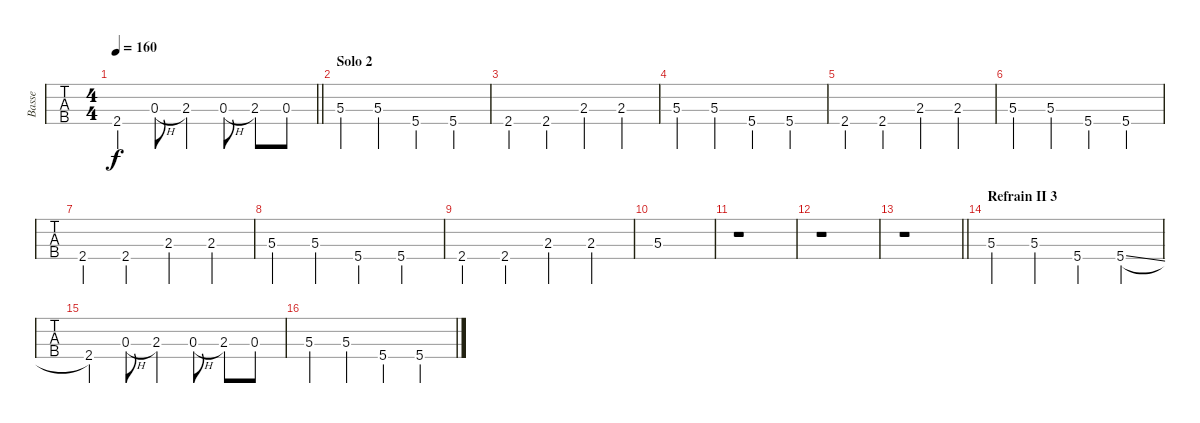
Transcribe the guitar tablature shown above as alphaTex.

\track ("Basse" "Basse") {instrument electricbassfinger}
\staff {tabs}
\tuning (G2 D2 A1 E1) {hide}
\ts (4 4)
\tempo 160
\clef f4
\barLineRight lightlight
\ks c
2.4.4{dy f} 0.3{h}.8 2.3.4 0.3{h}.8 2.3.8 0.3.8 |
\section ("" "Solo 2")
5.3{st}.4 5.3{st}.4 5.4{st}.4 5.4{st}.4 |
2.4{st}.4 2.4{st}.4 2.3{st}.4 2.3{st}.4 |
5.3{st}.4 5.3{st}.4 5.4{st}.4 5.4{st}.4 |
2.4{st}.4 2.4{st}.4 2.3{st}.4 2.3{st}.4 |
5.3{st}.4 5.3{st}.4 5.4{st}.4 5.4{st}.4 |
2.4{st}.4 2.4{st}.4 2.3{st}.4 2.3{st}.4 |
5.3{st}.4 5.3{st}.4 5.4{st}.4 5.4{st}.4 |
2.4{st}.4 2.4{st}.4 2.3{st}.4 2.3{st}.4 |
5.3.1 |
r.1 |
r.1 |
\barLineRight lightlight
r.1 |
\section ("" "Refrain II 3")
5.3{st}.4 5.3{st}.4 5.4{st}.4 5.4{sl}.4 |
2.4.4 0.3{h}.8 2.3.4 0.3{h}.8 2.3.8 0.3.8 |
5.3{st}.4 5.3{st}.4 5.4{st}.4 5.4{sl}.4
